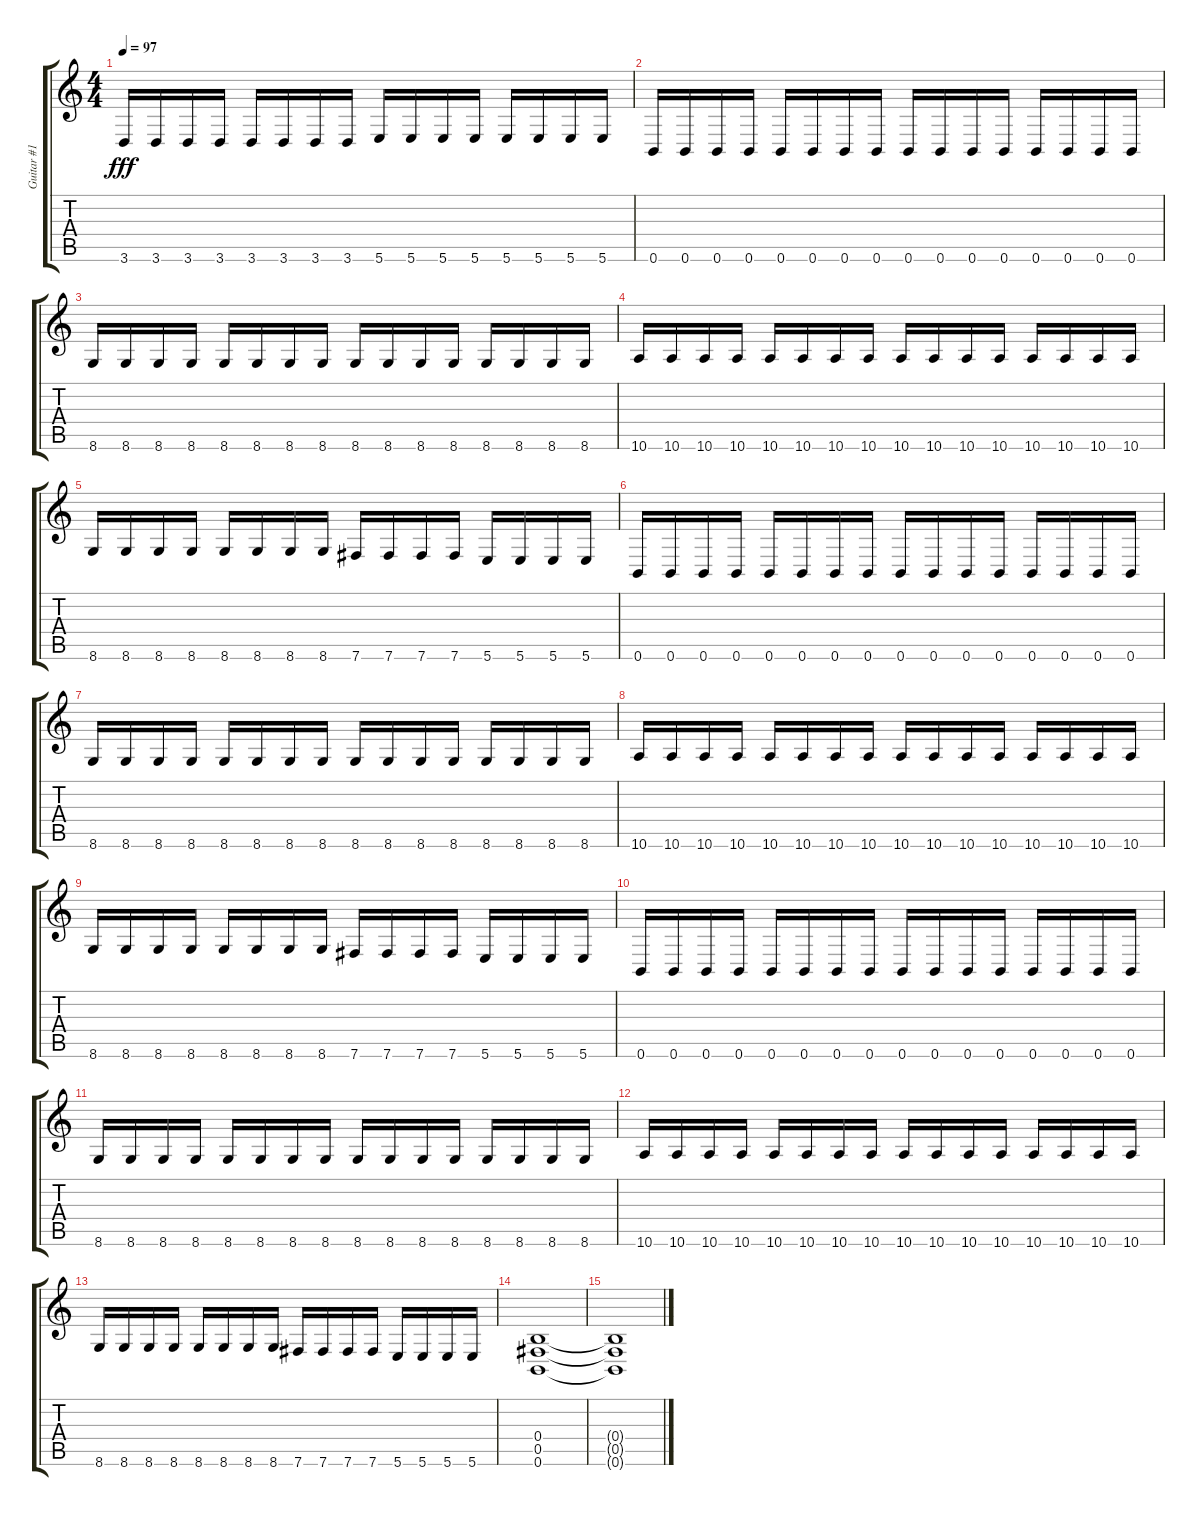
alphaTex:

\track ("Guitar #1" "Guitar #1") {instrument overdrivenguitar}
\staff {score tabs}
\tuning (Db4 Ab3 E3 B2 Gb2 B1) {hide}
\ts (4 4)
\tempo 97
\clef g2
\ks c
3.6.16{dy fff} 3.6.16 3.6.16 3.6.16 3.6.16 3.6.16 3.6.16 3.6.16 5.6.16 5.6.16 5.6.16 5.6.16 5.6.16 5.6.16 5.6.16 5.6.16 |
0.6.16 0.6.16 0.6.16 0.6.16 0.6.16 0.6.16 0.6.16 0.6.16 0.6.16 0.6.16 0.6.16 0.6.16 0.6.16 0.6.16 0.6.16 0.6.16 |
8.6.16 8.6.16 8.6.16 8.6.16 8.6.16 8.6.16 8.6.16 8.6.16 8.6.16 8.6.16 8.6.16 8.6.16 8.6.16 8.6.16 8.6.16 8.6.16 |
10.6.16 10.6.16 10.6.16 10.6.16 10.6.16 10.6.16 10.6.16 10.6.16 10.6.16 10.6.16 10.6.16 10.6.16 10.6.16 10.6.16 10.6.16 10.6.16 |
8.6.16 8.6.16 8.6.16 8.6.16 8.6.16 8.6.16 8.6.16 8.6.16 7.6.16 7.6.16 7.6.16 7.6.16 5.6.16 5.6.16 5.6.16 5.6.16 |
0.6.16 0.6.16 0.6.16 0.6.16 0.6.16 0.6.16 0.6.16 0.6.16 0.6.16 0.6.16 0.6.16 0.6.16 0.6.16 0.6.16 0.6.16 0.6.16 |
8.6.16 8.6.16 8.6.16 8.6.16 8.6.16 8.6.16 8.6.16 8.6.16 8.6.16 8.6.16 8.6.16 8.6.16 8.6.16 8.6.16 8.6.16 8.6.16 |
10.6.16 10.6.16 10.6.16 10.6.16 10.6.16 10.6.16 10.6.16 10.6.16 10.6.16 10.6.16 10.6.16 10.6.16 10.6.16 10.6.16 10.6.16 10.6.16 |
8.6.16 8.6.16 8.6.16 8.6.16 8.6.16 8.6.16 8.6.16 8.6.16 7.6.16 7.6.16 7.6.16 7.6.16 5.6.16 5.6.16 5.6.16 5.6.16 |
0.6.16 0.6.16 0.6.16 0.6.16 0.6.16 0.6.16 0.6.16 0.6.16 0.6.16 0.6.16 0.6.16 0.6.16 0.6.16 0.6.16 0.6.16 0.6.16 |
8.6.16 8.6.16 8.6.16 8.6.16 8.6.16 8.6.16 8.6.16 8.6.16 8.6.16 8.6.16 8.6.16 8.6.16 8.6.16 8.6.16 8.6.16 8.6.16 |
10.6.16 10.6.16 10.6.16 10.6.16 10.6.16 10.6.16 10.6.16 10.6.16 10.6.16 10.6.16 10.6.16 10.6.16 10.6.16 10.6.16 10.6.16 10.6.16 |
8.6.16 8.6.16 8.6.16 8.6.16 8.6.16 8.6.16 8.6.16 8.6.16 7.6.16 7.6.16 7.6.16 7.6.16 5.6.16 5.6.16 5.6.16 5.6.16 |
(0.4 0.5 0.6).1 |
(0.4{t} 0.5{t} 0.6{t}).1
